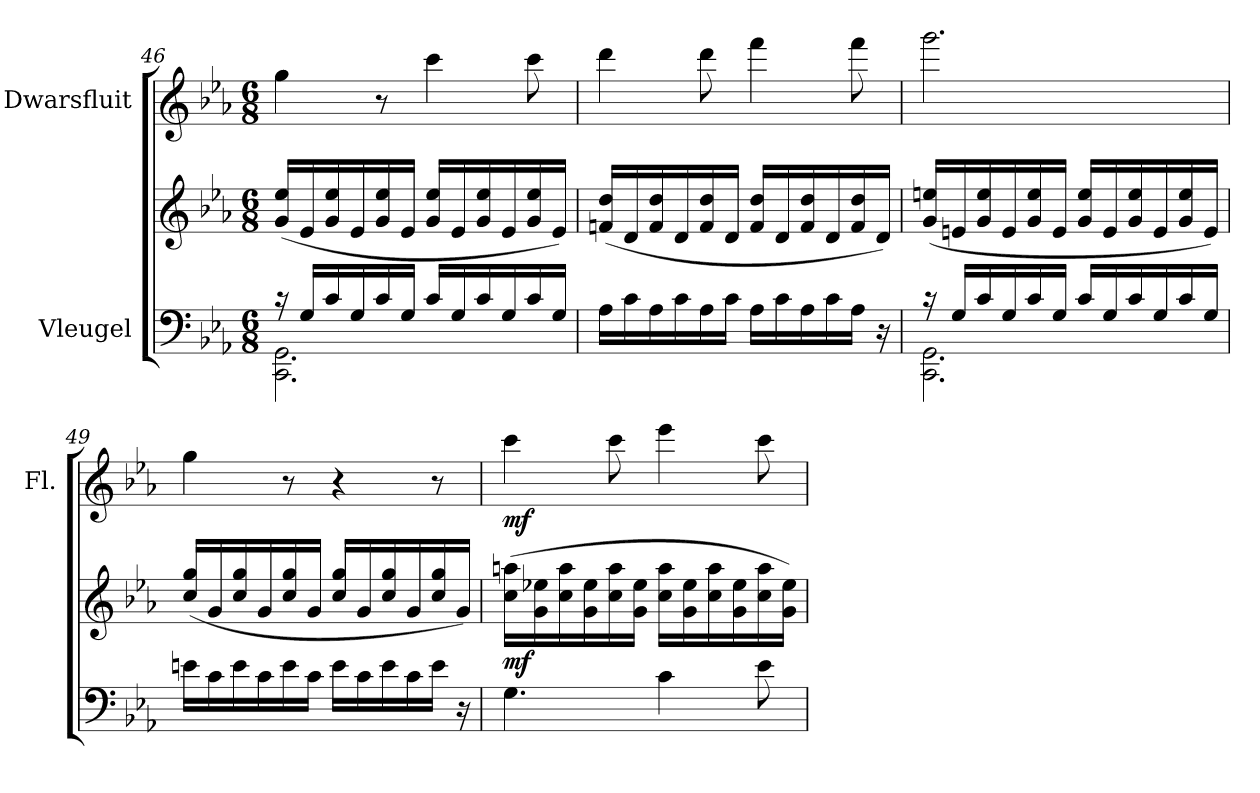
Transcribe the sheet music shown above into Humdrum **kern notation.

**kern	**kern	**dynam	**kern	**dynam
*part2	*part2	*part2	*part1	*part1
*staff3	*staff2	*staff2/3	*staff1	*staff1
*I"Vleugel	*	*	*I"Dwarsfluit	*
*	*	*	*I'Fl.	*
*clefF4	*clefG2	*	*clefG2	*
*k[b-e-a-]	*k[b-e-a-]	*	*k[b-e-a-]	*
*M6/8	*M6/8	*	*M6/8	*
=46	=46	=46	=46	=46
*^	*	*	*	*
16r	2.CC\ 2.GG\	(>16g/ 16ee-/LL	.	4gg\	.
16G/LL	.	16e-/	.	.	.
16c/	.	16g/ 16ee-/	.	.	.
16G/	.	16e-/	.	.	.
16c/	.	16g/ 16ee-/	.	8r	.
16G/JJ	.	16e-/JJ	.	.	.
16c/LL	.	16g/ 16ee-/LL	.	4ccc\	.
16G/	.	16e-/	.	.	.
16c/	.	16g/ 16ee-/	.	.	.
16G/	.	16e-/	.	.	.
16c/	.	16g/ 16ee-/	.	8ccc\	.
16G/JJ	.	16e-/JJ)	.	.	.
*v	*v	*	*	*	*
!!LO:LB:g=z
=47	=47	=47	=47	=47
16A-\LL	(16fn/ 16dd/LL	.	4ddd\	.
16c\	16d/	.	.	.
16A-\	16f/ 16dd/	.	.	.
16c\	16d/	.	.	.
16A-\	16f/ 16dd/	.	8ddd\	.
16c\JJ	16d/JJ	.	.	.
16A-\LL	16f/ 16dd/LL	.	4fff\	.
16c\	16d/	.	.	.
16A-\	16f/ 16dd/	.	.	.
16c\	16d/	.	.	.
16A-\JJ	16f/ 16dd/	.	8fff\	.
16r	16d/JJ)	.	.	.
=48	=48	=48	=48	=48
*^	*	*	*	*
16r	2.CC\ 2.GG\	(>16g/ 16een/LL	.	2.ggg\	.
16G/LL	.	16en/	.	.	.
16c/	.	16g/ 16ee/	.	.	.
16G/	.	16e/	.	.	.
16c/	.	16g/ 16ee/	.	.	.
16G/JJ	.	16e/JJ	.	.	.
16c/LL	.	16g/ 16ee/LL	.	.	.
16G/	.	16e/	.	.	.
16c/	.	16g/ 16ee/	.	.	.
16G/	.	16e/	.	.	.
16c/	.	16g/ 16ee/	.	.	.
16G/JJ	.	16e/JJ)	.	.	.
*v	*v	*	*	*	*
=49	=49	=49	=49	=49
16en\LL	(16cc/ 16gg/LL	.	4gg\	.
16c\	16g/	.	.	.
16e\	16cc/ 16gg/	.	.	.
16c\	16g/	.	.	.
16e\	16cc/ 16gg/	.	8r	.
16c\JJ	16g/JJ	.	.	.
16e\LL	16cc/ 16gg/LL	.	4r	.
16c\	16g/	.	.	.
16e\	16cc/ 16gg/	.	.	.
16c\	16g/	.	.	.
16e\JJ	16cc/ 16gg/	.	8r	.
16r	16g/JJ)	.	.	.
!!LO:PB:g=z
=50	=50	=50	=50	=50
!	!	!LO:DY:b	!	!LO:DY:b
4.G\	(16cc\ 16aan\LL	mf	4ccc\	mf
.	16g\ 16ee-X\	.	.	.
.	16cc\ 16aa\	.	.	.
.	16g\ 16ee-\	.	.	.
.	16cc\ 16aa\	.	8ccc\	.
.	16g\ 16ee-\JJ	.	.	.
4c\	16cc\ 16aa\LL	.	4eee-\	.
.	16g\ 16ee-\	.	.	.
.	16cc\ 16aa\	.	.	.
.	16g\ 16ee-\	.	.	.
8e-\	16cc\ 16aa\	.	8ccc\	.
.	16g\ 16ee-\JJ)	.	.	.
=	=	=	=	=
*-	*-	*-	*-	*-
